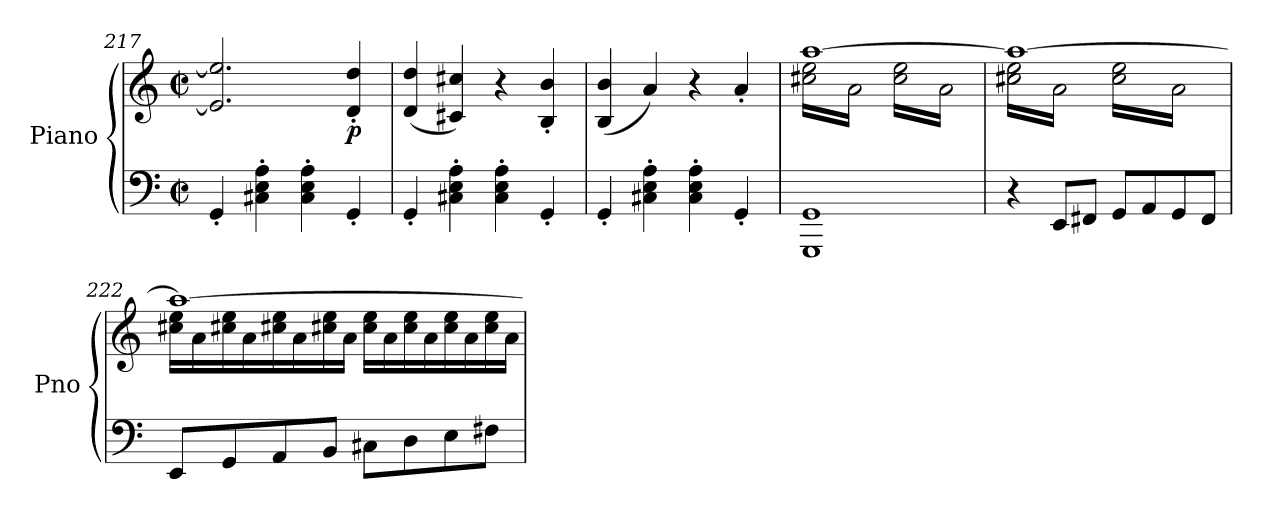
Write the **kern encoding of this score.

**kern	**kern	**dynam
*part1	*part1	*part1
*staff2	*staff1	*staff1/2
*I"Piano	*	*
*I'Pno	*	*
*clefF4	*clefG2	*
*k[]	*k[]	*
*M4/4	*M4/4	*
*met(c|)	*met(c|)	*
=217	=217	=217
4GG'/	2.e/] 2.ee/]	.
4C#X\' 4E\' 4A\'	.	.
4C#\' 4E\' 4A\'	.	.
!	!	!LO:DY:b
4GG'/	4d/' 4dd/'	p
=218	=218	=218
4GG'/	(<4d/ 4dd/	.
4C#X\' 4E\' 4A\'	4c#X/ 4cc#X/)	.
4C#\' 4E\' 4A\'	4r	.
4GG'/	4B/' 4b/'	.
=219	=219	=219
4GG'/	(<4B/ 4b/	.
4C#X\' 4E\' 4A\'	4a/)	.
4C#\' 4E\' 4A\'	4r	.
4GG'/	4a'/	.
=220	=220	=220
*	*^	*
!	!	!	!LO:DY:a=2
!	!	!	!LO:DY:n=1:a
*	*tremolo	*	*
1GGG 1GG	[1aa	16cc#X\ 16ee\LL	ff mf
.	.	16a\	.
.	.	16cc#X\ 16ee\	.
.	.	16a\	.
.	.	16cc#X\ 16ee\	.
.	.	16a\	.
.	.	16cc#X\ 16ee\	.
.	.	16a\JJ	.
.	.	16cc#\ 16ee\LL	.
.	.	16a\	.
.	.	16cc#\ 16ee\	.
.	.	16a\	.
.	.	16cc#\ 16ee\	.
.	.	16a\	.
.	.	16cc#\ 16ee\	.
.	.	16a\JJ	.
=221	=221	=221	=221
4r	1aa_	16cc#X\ 16ee\LL	.
.	.	16a\	.
.	.	16cc#X\ 16ee\	.
.	.	16a\	.
8EE/L	.	16cc#X\ 16ee\	.
.	.	16a\	.
8FF#X/J	.	16cc#X\ 16ee\	.
.	.	16a\JJ	.
8GG/L	.	16cc#\ 16ee\LL	.
.	.	16a\	.
8AA/	.	16cc#\ 16ee\	.
.	.	16a\	.
8GG/	.	16cc#\ 16ee\	.
.	.	16a\	.
8FF#/J	.	16cc#\ 16ee\	.
.	.	16a\JJ	.
=222	=222	=222	=222
8EE/L	1aa_	16cc#X\ 16ee\LL	.
.	.	16a\	.
8GG/	.	16cc#X\ 16ee\	.
.	.	16a\	.
8AA/	.	16cc#X\ 16ee\	.
.	.	16a\	.
8BB/J	.	16cc#X\ 16ee\	.
.	.	16a\JJ	.
8C#X\L	.	16cc#\ 16ee\LL	.
.	.	16a\	.
8D\	.	16cc#\ 16ee\	.
.	.	16a\	.
8E\	.	16cc#\ 16ee\	.
.	.	16a\	.
8F#X\J	.	16cc#\ 16ee\	.
.	.	16a\JJ	.
*	*Xtremolo	*	*
.	.	.	.
.	.	.	.
.	.	.	.
.	.	.	.
*	*v	*v	*
=	=	=
*-	*-	*-
